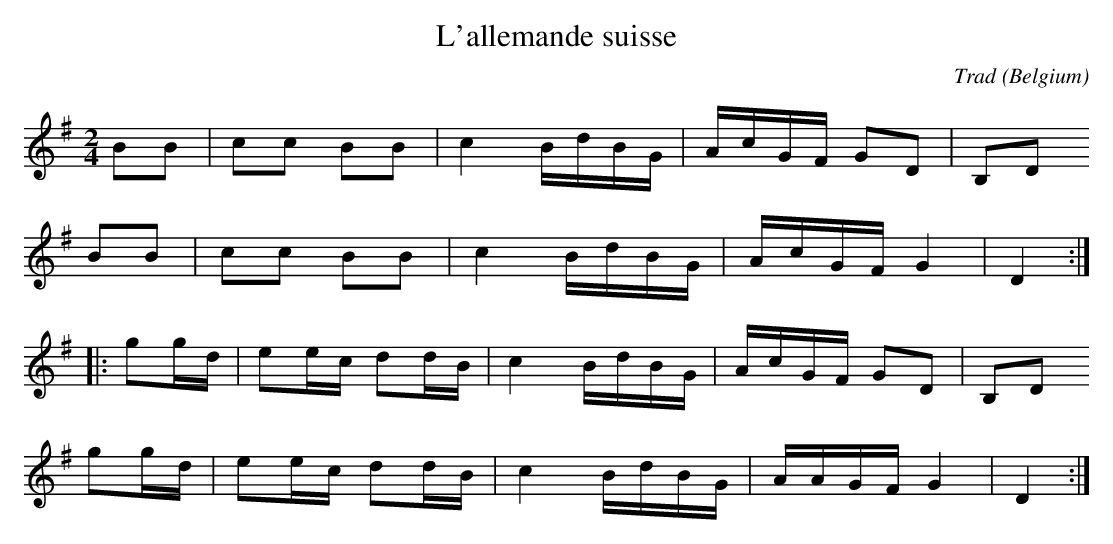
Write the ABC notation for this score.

X:1
T:L'allemande suisse
C:Trad
O:Belgium
M:2/4
L:1/16
K:Gmaj
B2B2|c2c2 B2B2|c4 BdBG| AcGF G2D2|B,2D2
B2B2|c2c2 B2B2|c4 BdBG|AcGF G4|D4:|
|:g2gd|e2ec d2dB|c4 BdBG|AcGF G2D2|B,2D2
g2gd|e2ec d2dB|c4 BdBG|AAGF G4|D4:|]
